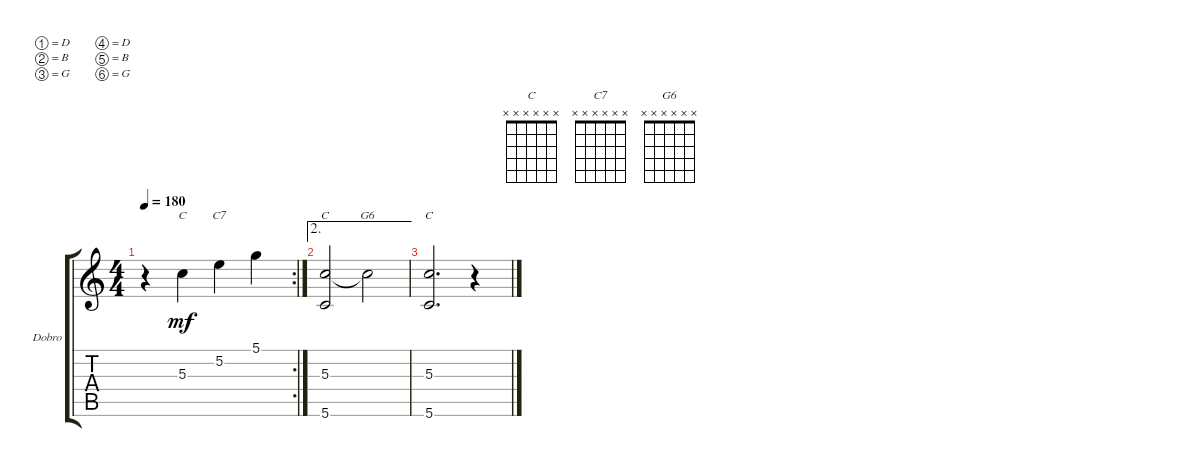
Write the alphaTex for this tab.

\defaultSystemsLayout 4
\bracketExtendMode groupsimilarinstruments
\firstSystemTrackNameOrientation horizontal
\otherSystemsTrackNameOrientation horizontal
\track ("Dobro" "Dobro") {instrument acousticguitarsteel}
\staff {score tabs}
\tuning (D4 B3 G3 D3 B2 G2)
\chord ("C" x x x x x x)
\chord ("C7" x x x x x x)
\chord ("G6" x x x x x x)
\rc 2
\ts (4 4)
\tempo 180
\clef g2
\ks c
r.4{dy mf} 5.3.4{ch "C"} 5.2.4{ch "C7"} 5.1.4 |
\ae 2
(5.3 5.6).2{ch "C"} 5.3{t}.2{ch "G6"} |
(5.3 5.6).2{d ch "C"} r.4
